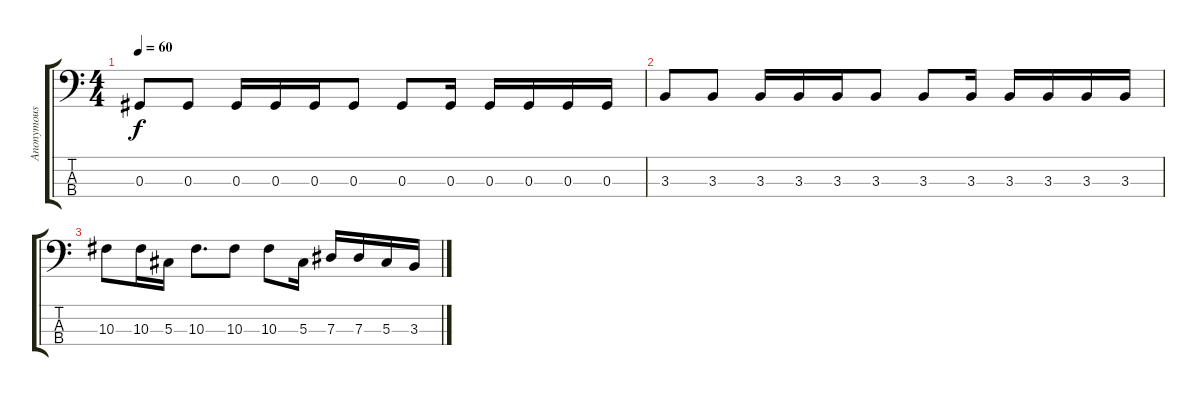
\track ("Anonymous" "Anonymous") {instrument synthbass1}
\staff {score tabs}
\tuning (Gb2 Db2 Ab1 Db1) {hide}
\ts (4 4)
\tempo 60
\clef f4
\ks c
0.3.8{dy f} 0.3.8 0.3.16 0.3.16 0.3.16 0.3.8 0.3.8 0.3.16 0.3.16 0.3.16 0.3.16 0.3.16 |
3.3.8 3.3.8 3.3.16 3.3.16 3.3.16 3.3.8 3.3.8 3.3.16 3.3.16 3.3.16 3.3.16 3.3.16 |
10.3.8{instrument electricbassfinger} 10.3.16 5.3.16 10.3.8{d} 10.3.8 10.3.8 5.3.16 7.3.16 7.3.16 5.3.16 3.3.16
